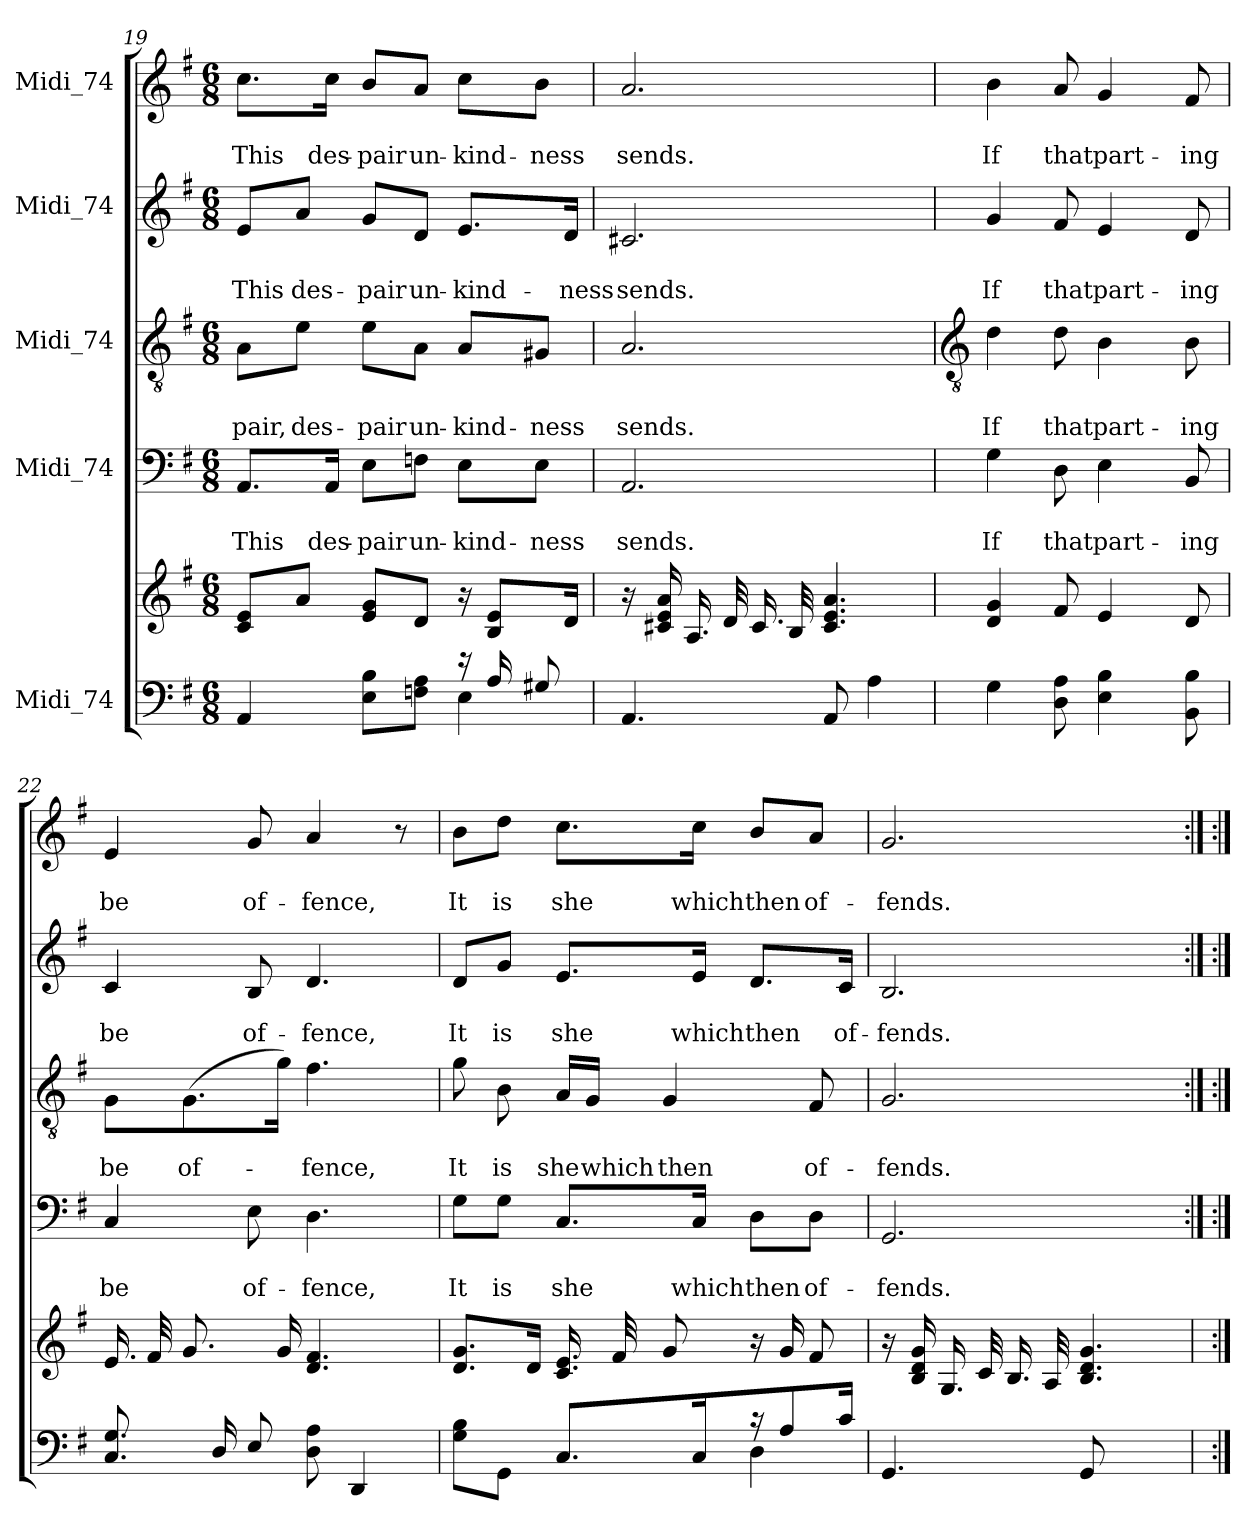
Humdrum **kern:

**kern	**kern	**kern	**text	**text	**kern	**text	**text	**kern	**text	**text	**kern	**text	**text
*part5	*part5	*part4	*part4	*part4	*part3	*part3	*part3	*part2	*part2	*part2	*part1	*part1	*part1
*staff6	*staff5	*staff4	*staff4	*staff4	*staff3	*staff3	*staff3	*staff2	*staff2	*staff2	*staff1	*staff1	*staff1
*I"Midi_74	*	*I"Midi_74	*	*	*I"Midi_74	*	*	*I"Midi_74	*	*	*I"Midi_74	*	*
*clefF4	*clefG2	*clefF4	*	*	*clefGv2	*	*	*clefG2	*	*	*clefG2	*	*
*k[f#]	*k[f#]	*k[f#]	*	*	*k[f#]	*	*	*k[f#]	*	*	*k[f#]	*	*
*G:	*G:	*G:	*	*	*G:	*	*	*G:	*	*	*G:	*	*
*M6/8	*M6/8	*M6/8	*	*	*M6/8	*	*	*M6/8	*	*	*M6/8	*	*
=19	=19	=19	=19	=19	=19	=19	=19	=19	=19	=19	=19	=19	=19
*^	*	*	*	*	*	*	*	*	*	*	*	*	*
!	!	!	!	!	!LO:LY:b	!	!	!LO:LY:b	!	!	!LO:LY:b	!	!	!LO:LY:b
4AA/	4ryy	8c/ 8e/L	8.AAL	.	This	8AL	.	-pair,	8eL	.	This	8.ccL	.	This
!	!	!	!	!	!	!	!	!LO:LY:b	!	!	!LO:LY:b	!	!	!
.	.	8a/J	.	.	.	8eJ	.	des-	8aJ	.	des-	.	.	.
!	!	!	!	!	!LO:LY:b	!	!	!	!	!	!	!	!	!LO:LY:b
.	.	.	16AAJ	.	des-	.	.	.	.	.	.	16ccJ	.	des-
!	!	!	!	!	!LO:LY:b	!	!	!LO:LY:b	!	!	!LO:LY:b	!	!	!LO:LY:b
4ryy	8E\ 8B\L	8e/ 8g/L	8EL	.	-pair	8eL	.	-pair	8gL	.	-pair	8bL	.	-pair
!	!	!	!	!	!LO:LY:b	!	!	!LO:LY:b	!	!	!LO:LY:b	!	!	!LO:LY:b
.	8Fn\ 8A\J	8d/J	8FnJ	.	un-	8AJ	.	un-	8dJ	.	un-	8aJ	.	un-
!	!	!	!	!	!LO:LY:b	!	!	!LO:LY:b	!	!	!LO:LY:b	!	!	!LO:LY:b
16r	4E\	16r	8EL	.	-kind-	8AL	.	-kind-	8.eL	.	-kind-	8ccL	.	-kind-
16A/LL	.	8B/ 8e/L	.	.	.	.	.	.	.	.	.	.	.	.
!	!	!	!	!	!LO:LY:b	!	!	!LO:LY:b	!	!	!	!	!	!LO:LY:b
8G#X/J	.	.	8EJ	.	-ness	8G#XJ	.	-ness	.	.	.	8bJ	.	-ness
!	!	!	!	!	!	!	!	!	!	!	!LO:LY:b	!	!	!
.	.	16d/J	.	.	.	.	.	.	16dJ	.	-ness	.	.	.
=20	=20	=20	=20	=20	=20	=20	=20	=20	=20	=20	=20	=20	=20	=20
!	!	!	!	!	!LO:LY:b	!	!	!LO:LY:b	!	!	!LO:LY:b	!	!	!LO:LY:b
4.AA/	2ryy	16r	2.AA	.	sends.	2.A	.	sends.	2.c#X	.	sends.	2.a	.	sends.
.	.	16c#X/ 16e/ 16a/LL	.	.	.	.	.	.	.	.	.	.	.	.
.	.	16.A/	.	.	.	.	.	.	.	.	.	.	.	.
.	.	32d/L	.	.	.	.	.	.	.	.	.	.	.	.
.	.	16.c#/	.	.	.	.	.	.	.	.	.	.	.	.
.	.	32B/JJ	.	.	.	.	.	.	.	.	.	.	.	.
8AA/	.	4.c#/ 4.e/ 4.a/	.	.	.	.	.	.	.	.	.	.	.	.
4ryy	4A\	.	.	.	.	.	.	.	.	.	.	.	.	.
!!LO:LB:g=z
=21	=21	=21	=21	=21	=21	=21	=21	=21	=21	=21	=21	=21	=21	=21
*	*	*	*	*	*	*clefGv2	*	*	*	*	*	*	*	*
!	!	!	!	!	!LO:LY:b	!	!	!LO:LY:b	!	!	!LO:LY:b	!	!	!LO:LY:b
2ryy	4G\	4d/ 4g/	4G	.	If	4d	.	If	4g	.	If	4b	.	If
!	!	!	!	!	!LO:LY:b	!	!	!LO:LY:b	!	!	!LO:LY:b	!	!	!LO:LY:b
.	8D\ 8A\	8f#/	8D	.	that	8d	.	that	8f#	.	that	8a	.	that
!	!	!	!	!	!LO:LY:b	!	!	!LO:LY:b	!	!	!LO:LY:b	!	!	!LO:LY:b
.	4E\ 4B\	4e/	4E	.	part-	4B	.	part-	4e	.	part-	4g	.	part-
4ryy	.	.	.	.	.	.	.	.	.	.	.	.	.	.
!	!	!	!	!	!LO:LY:b	!	!	!LO:LY:b	!	!	!LO:LY:b	!	!	!LO:LY:b
.	8BB\ 8B\	8d/	8BB	.	-ing	8B	.	-ing	8d	.	-ing	8f#	.	-ing
=22	=22	=22	=22	=22	=22	=22	=22	=22	=22	=22	=22	=22	=22	=22
!	!	!	!	!	!LO:LY:b	!	!	!LO:LY:b	!	!	!LO:LY:b	!	!	!LO:LY:b
8.C/ 8.G/L	4ryy	16.e/LL	4C	.	be	8GL	.	be	4c	.	be	4e	.	be
.	.	32f#/L	.	.	.	.	.	.	.	.	.	.	.	.
!	!	!	!	!	!	!	!	!LO:LY:b	!	!	!	!	!	!
.	.	8.g/	.	.	.	(>8.G	.	of-	.	.	.	.	.	.
16D/L	.	.	.	.	.	.	.	.	.	.	.	.	.	.
!	!	!	!	!	!LO:LY:b	!	!	!	!	!	!LO:LY:b	!	!	!LO:LY:b
8E/J	8ryy	.	8E	.	of-	.	.	.	8B	.	of-	8g	.	of-
.	.	16g/J	.	.	.	16gJ)	.	.	.	.	.	.	.	.
!	!	!	!	!	!LO:LY:b	!	!	!LO:LY:b	!	!	!LO:LY:b	!	!	!LO:LY:b
8ryy	8D\ 8A\	4.d/ 4.f#/	4.D	.	-fence,	4.f#	.	-fence,	4.d	.	-fence,	4a	.	-fence,
4DD/	4ryy	.	.	.	.	.	.	.	.	.	.	.	.	.
.	.	.	.	.	.	.	.	.	.	.	.	8r	.	.
=23	=23	=23	=23	=23	=23	=23	=23	=23	=23	=23	=23	=23	=23	=23
!	!	!	!	!	!LO:LY:b	!	!	!LO:LY:b	!	!	!LO:LY:b	!	!	!LO:LY:b
4ryy	8G\ 8B\L	8.d/ 8.g/L	8GL	.	It	8g	.	It	8dL	.	It	8bL	.	It
!	!	!	!	!	!LO:LY:b	!	!	!LO:LY:b	!	!	!LO:LY:b	!	!	!LO:LY:b
.	8GG\J	.	8GJ	.	is	8B	.	is	8gJ	.	is	8ddJ	.	is
.	.	16d/J	.	.	.	.	.	.	.	.	.	.	.	.
!	!	!	!	!	!LO:LY:b	!	!	!LO:LY:b	!	!	!LO:LY:b	!	!	!LO:LY:b
8.C/L	4ryy	16.c/ 16.e/LL	8.CL	.	she	16ALL	.	she	8.eL	.	she	8.ccL	.	she
!	!	!	!	!	!	!	!	!LO:LY:b	!	!	!	!	!	!
.	.	.	.	.	.	16GJJ	.	which	.	.	.	.	.	.
.	.	32f#/	.	.	.	.	.	.	.	.	.	.	.	.
!	!	!	!	!	!	!	!	!LO:LY:b	!	!	!	!	!	!
.	.	8g/J	.	.	.	4G	.	then	.	.	.	.	.	.
!	!	!	!	!	!LO:LY:b	!	!	!	!	!	!LO:LY:b	!	!	!LO:LY:b
16C/	.	.	16CJ	.	which	.	.	.	16eJ	.	which	16ccJ	.	which
!	!	!	!	!	!LO:LY:b	!	!	!	!	!	!LO:LY:b	!	!	!LO:LY:b
16r	4D\	16r	8DL	.	then	.	.	.	8.dL	.	then	8bL	.	then
8A/	.	16g/LL	.	.	.	.	.	.	.	.	.	.	.	.
!	!	!	!	!	!LO:LY:b	!	!	!LO:LY:b	!	!	!	!	!	!LO:LY:b
.	.	8f#/J	8DJ	.	of-	8F#	.	of-	.	.	.	8aJ	.	of-
!	!	!	!	!	!	!	!	!	!	!	!LO:LY:b	!	!	!
16c/J	.	.	.	.	.	.	.	.	16cJ	.	of-	.	.	.
=24	=24	=24	=24	=24	=24	=24	=24	=24	=24	=24	=24	=24	=24	=24
!	!	!	!	!	!LO:LY:b	!	!	!LO:LY:b	!	!	!LO:LY:b	!	!	!LO:LY:b
4.GG/	2ryy	16r	2.GG	.	-fends.	2.G	.	-fends.	2.B	.	-fends.	2.g	.	-fends.
.	.	16B/ 16d/ 16g/LL	.	.	.	.	.	.	.	.	.	.	.	.
.	.	16.G/	.	.	.	.	.	.	.	.	.	.	.	.
.	.	32c/L	.	.	.	.	.	.	.	.	.	.	.	.
.	.	16.B/	.	.	.	.	.	.	.	.	.	.	.	.
.	.	32A/JJ	.	.	.	.	.	.	.	.	.	.	.	.
8GG/	.	4.B/ 4.d/ 4.g/	.	.	.	.	.	.	.	.	.	.	.	.
4ryy	4ryy	.	.	.	.	.	.	.	.	.	.	.	.	.
*v	*v	*	*	*	*	*	*	*	*	*	*	*	*	*
=	=	=:|!	=:|!	=:|!	=:|!	=:|!	=:|!	=:|!	=:|!	=:|!	=:|!	=:|!	=:|!
*-	*-	*-	*-	*-	*-	*-	*-	*-	*-	*-	*-	*-	*-
